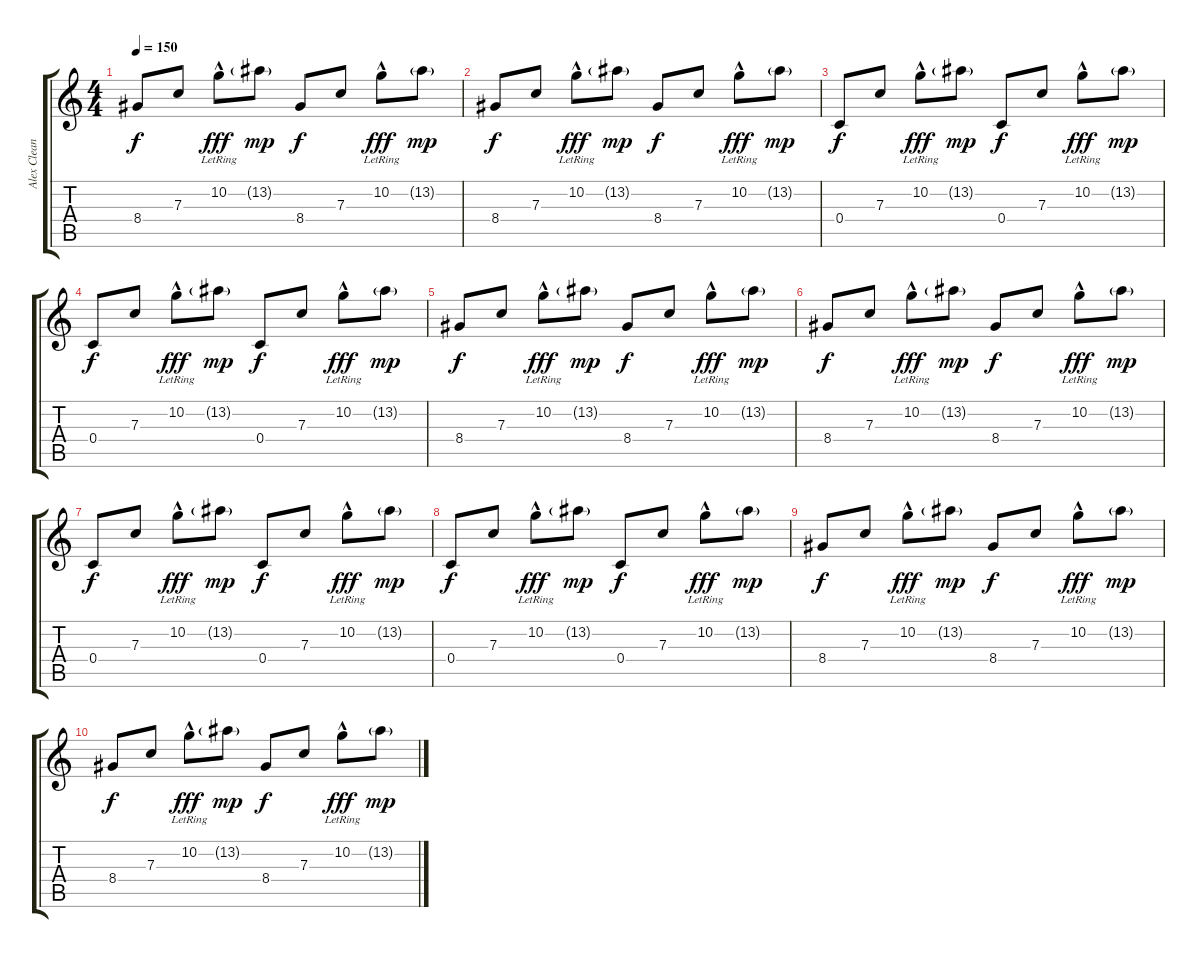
\track ("Alex Clean " "Alex Clean") {instrument acousticguitarsteel}
\staff {score tabs}
\tuning (D4 A3 F3 C3 G2 C2) {hide}
\ts (4 4)
\tempo 150
\clef g2
\ks c
8.4.8{dy f} 7.3.8 10.2{hac lr}.8{dy fff} 13.2{g}.8{dy mp} 8.4.8{dy f} 7.3.8 10.2{hac lr}.8{dy fff} 13.2{g}.8{dy mp} |
8.4.8{dy f} 7.3.8 10.2{hac lr}.8{dy fff} 13.2{g}.8{dy mp} 8.4.8{dy f} 7.3.8 10.2{hac lr}.8{dy fff} 13.2{g}.8{dy mp} |
0.4.8{dy f} 7.3.8 10.2{hac lr}.8{dy fff} 13.2{g}.8{dy mp} 0.4.8{dy f} 7.3.8 10.2{hac lr}.8{dy fff} 13.2{g}.8{dy mp} |
0.4.8{dy f} 7.3.8 10.2{hac lr}.8{dy fff} 13.2{g}.8{dy mp} 0.4.8{dy f} 7.3.8 10.2{hac lr}.8{dy fff} 13.2{g}.8{dy mp} |
8.4.8{dy f} 7.3.8 10.2{hac lr}.8{dy fff} 13.2{g}.8{dy mp} 8.4.8{dy f} 7.3.8 10.2{hac lr}.8{dy fff} 13.2{g}.8{dy mp} |
8.4.8{dy f} 7.3.8 10.2{hac lr}.8{dy fff} 13.2{g}.8{dy mp} 8.4.8{dy f} 7.3.8 10.2{hac lr}.8{dy fff} 13.2{g}.8{dy mp} |
0.4.8{dy f} 7.3.8 10.2{hac lr}.8{dy fff} 13.2{g}.8{dy mp} 0.4.8{dy f} 7.3.8 10.2{hac lr}.8{dy fff} 13.2{g}.8{dy mp} |
0.4.8{dy f} 7.3.8 10.2{hac lr}.8{dy fff} 13.2{g}.8{dy mp} 0.4.8{dy f} 7.3.8 10.2{hac lr}.8{dy fff} 13.2{g}.8{dy mp} |
8.4.8{dy f} 7.3.8 10.2{hac lr}.8{dy fff} 13.2{g}.8{dy mp} 8.4.8{dy f} 7.3.8 10.2{hac lr}.8{dy fff} 13.2{g}.8{dy mp} |
8.4.8{dy f} 7.3.8 10.2{hac lr}.8{dy fff} 13.2{g}.8{dy mp} 8.4.8{dy f} 7.3.8 10.2{hac lr}.8{dy fff} 13.2{g}.8{dy mp}
